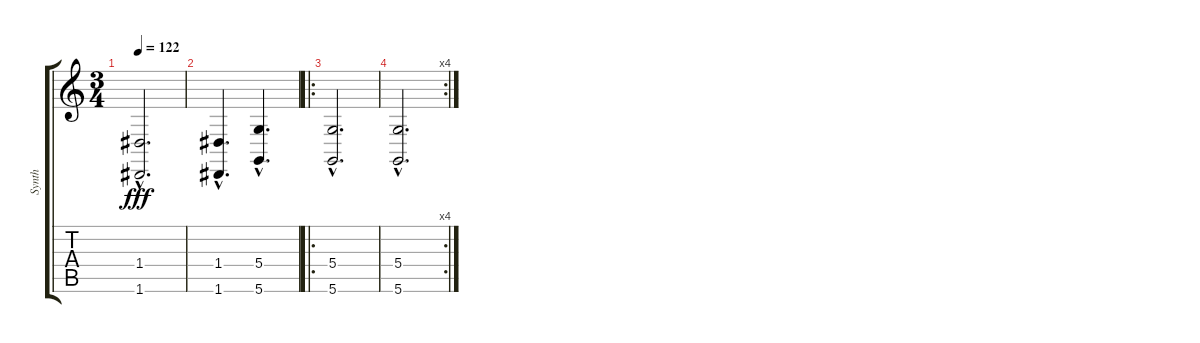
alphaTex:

\track ("Synth" "Synth") {instrument choiraahs}
\staff {score tabs}
\tuning (E4 B3 G3 D3 A2 D2) {hide}
\ts (3 4)
\tempo 122
\clef g2
\ks c
(1.4{hac} 1.6{hac}).2{d dy fff} |
(1.4{hac} 1.6{hac}).4{d} (5.4{hac} 5.6{hac}).4{d} |
\ro
(5.4{hac} 5.6{hac}).2{d} |
\rc 4
(5.4{hac} 5.6{hac}).2{d}
